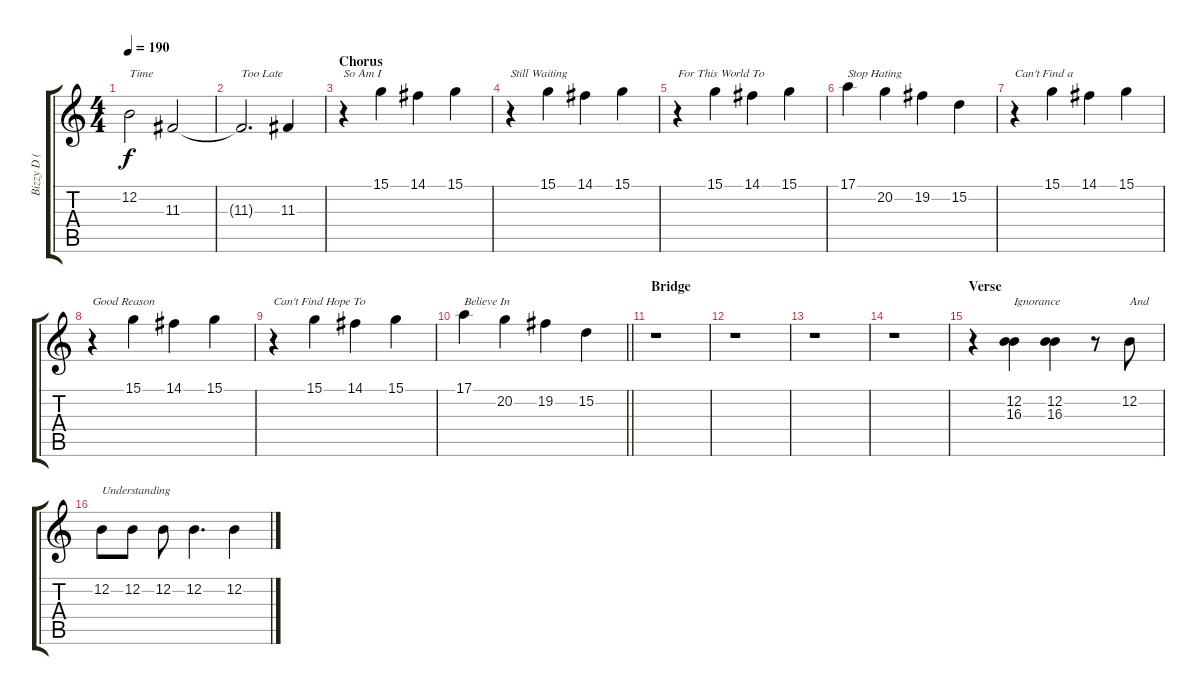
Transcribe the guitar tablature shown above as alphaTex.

\track ("Bizzy D ( Lead Vocals )" "Bizzy D ( ") {instrument lead6voice}
\staff {score tabs}
\tuning (E4 B3 G3 D3 A2 E2) {hide}
\ts (4 4)
\tempo 190
\clef g2
\ks c
12.2.2{txt "Time" dy f} 11.3.2 |
11.3{t}.2{d txt "Too Late"} 11.3.4 |
\section ("" "Chorus")
r.4{txt "So Am I"} 15.1.4 14.1.4 15.1.4 |
r.4{txt "Still Waiting"} 15.1.4 14.1.4 15.1.4 |
r.4{txt "For This World To"} 15.1.4 14.1.4 15.1.4 |
17.1.4{txt "Stop Hating"} 20.2.4 19.2.4 15.2.4 |
r.4{txt "Can't Find a"} 15.1.4 14.1.4 15.1.4 |
r.4{txt "Good Reason"} 15.1.4 14.1.4 15.1.4 |
r.4{txt "Can't Find Hope To"} 15.1.4 14.1.4 15.1.4 |
\barLineRight lightlight
17.1.4{txt "Believe In"} 20.2.4 19.2.4 15.2.4 |
\section ("" "Bridge")
r.1 |
r.1 |
r.1 |
r.1 |
\section ("" "Verse")
r.4 (12.2 16.3).4{txt "Ignorance"} (12.2 16.3).4 r.8 12.2.8{txt "And"} |
12.2.8{txt "Understanding"} 12.2.8 12.2.8 12.2.4{d} 12.2.4
